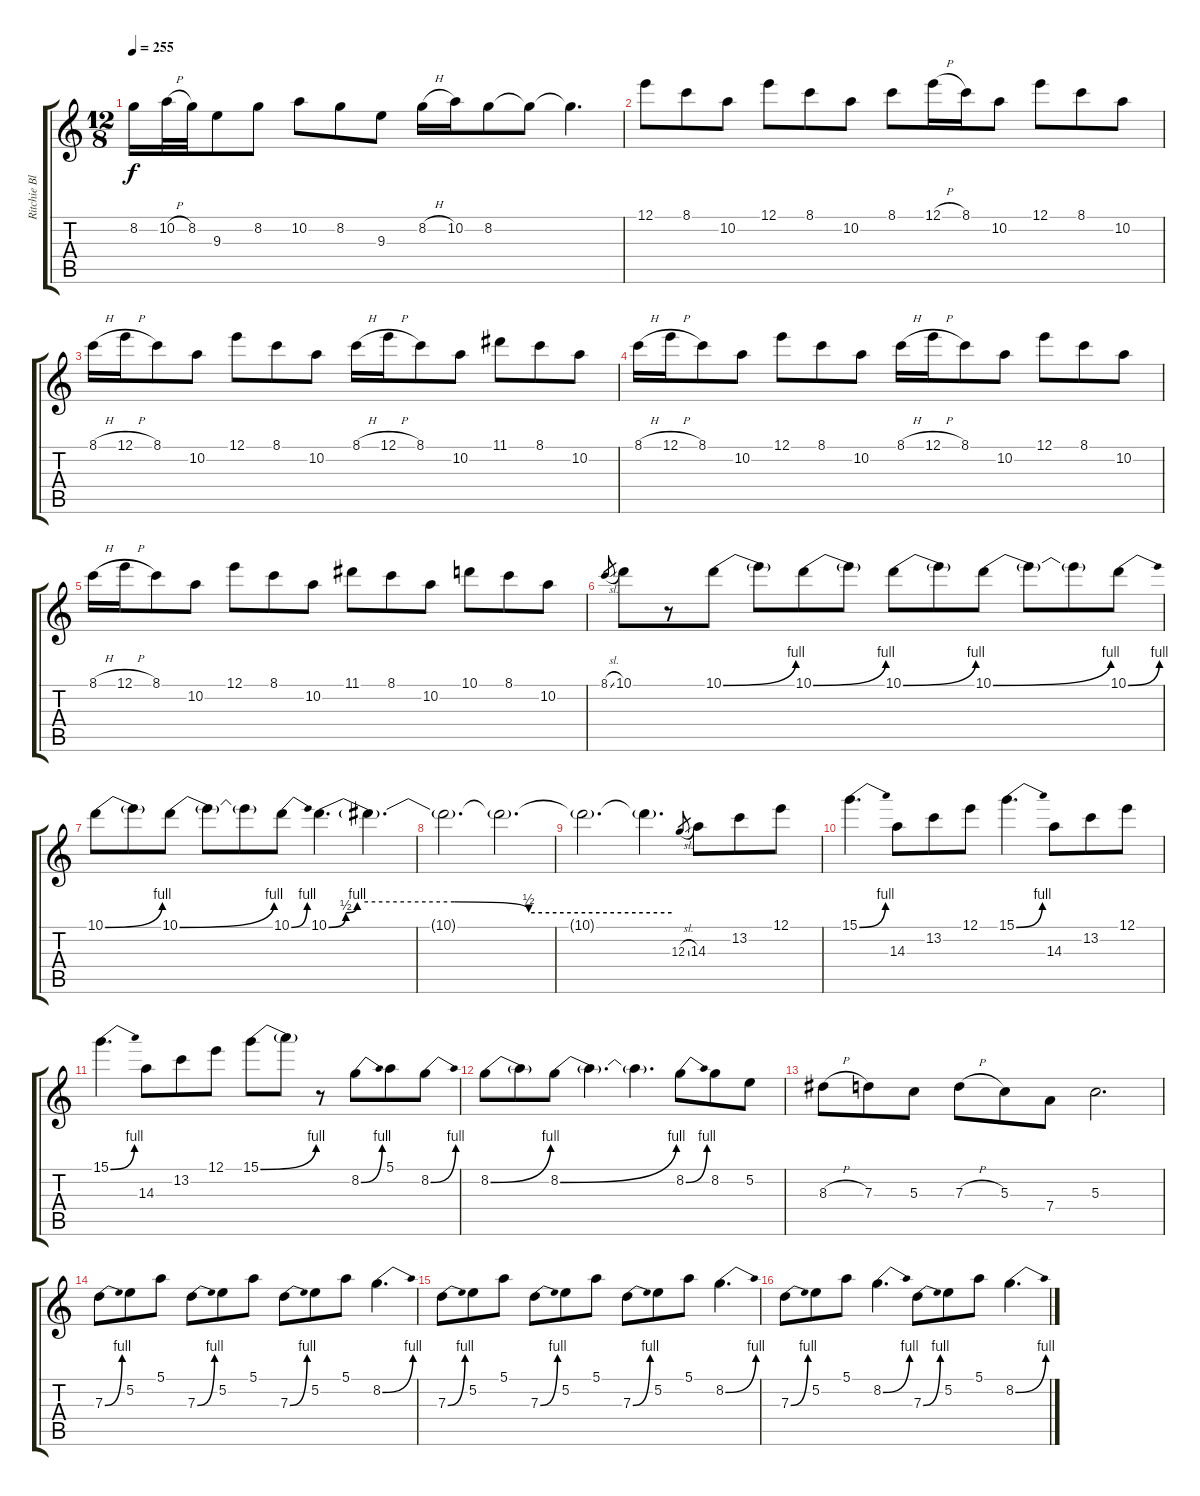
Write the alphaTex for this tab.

\track ("Ritchie Blackmore" "Ritchie Bl") {instrument overdrivenguitar}
\staff {score tabs}
\tuning (E4 B3 G3 D3 A2 E2) {hide}
\ts (12 8)
\tempo 255
\clef g2
\ks c
8.2.16{dy f} 10.2{h}.32 8.2.32 9.3.8 8.2.8 10.2.8 8.2.8 9.3.8 8.2{h}.16 10.2.16 8.2.8 8.2{t}.8 8.2{t}.4{d} |
12.1.8 8.1.8 10.2.8 12.1.8 8.1.8 10.2.8 8.1.8 12.1{h}.16 8.1.16 10.2.8 12.1.8 8.1.8 10.2.8 |
8.1{h}.16 12.1{h}.16 8.1.8 10.2.8 12.1.8 8.1.8 10.2.8 8.1{h}.16 12.1{h}.16 8.1.8 10.2.8 11.1.8 8.1.8 10.2.8 |
8.1{h}.16 12.1{h}.16 8.1.8 10.2.8 12.1.8 8.1.8 10.2.8 8.1{h}.16 12.1{h}.16 8.1.8 10.2.8 12.1.8 8.1.8 10.2.8 |
8.1{h}.16 12.1{h}.16 8.1.8 10.2.8 12.1.8 8.1.8 10.2.8 11.1.8 8.1.8 10.2.8 10.1.8 8.1.8 10.2.8 |
8.1{sl}.8{gr} 10.1.8 r.8 10.1{be (bend 0 0 60 4)}.8 10.1{t}.8 10.1{be (bend 0 0 60 4)}.8 10.1{t}.8 10.1{be (bend 0 0 60 4)}.8 10.1{t}.8 10.1{be (bend 0 0 60 4)}.8 10.1{t}.8 10.1{t}.8 10.1{be (bend 0 0 60 4)}.8 |
10.1{be (bend 0 0 60 4)}.8 10.1{t}.8 10.1{be (bend 0 0 60 4)}.8 10.1{t}.8 10.1{t}.8 10.1{be (bend 0 0 60 4)}.8 10.1{be (custom 0 0 3 2 5 4 22 4 35 2 60 2)}.4{d} 10.1{t}.4{d} |
10.1{t}.2{d} 10.1{t}.2{d} |
10.1{t}.2{d} 10.1{t}.4{d} 12.3{sl}.8{gr} 14.3.8 13.2.8 12.1.8 |
15.1{be (bend 0 0 60 4)}.4{d} 14.3.8 13.2.8 12.1.8 15.1{be (bend 0 0 60 4)}.4{d} 14.3.8 13.2.8 12.1.8 |
15.1{be (bend 0 0 60 4)}.4{d} 14.3.8 13.2.8 12.1.8 15.1{be (bend 0 0 60 4)}.8 15.1{t}.8 r.8 8.2{be (bend 0 0 60 4)}.8 5.1.8 8.2{be (bend 0 0 60 4)}.8 |
8.2{be (bend 0 0 60 4)}.8 8.2{t}.8 8.2{be (bend 0 0 60 4)}.8 8.2{t}.4{d} 8.2{t}.4{d} 8.2{be (bend 0 0 60 4)}.8 8.2.8 5.2.8 |
8.3{h}.8 7.3.8 5.3.8 7.3{h}.8 5.3.8 7.4.8 5.3.2{d} |
7.3{be (bend 0 0 60 4)}.8 5.2.8 5.1.8 7.3{be (bend 0 0 60 4)}.8 5.2.8 5.1.8 7.3{be (bend 0 0 60 4)}.8 5.2.8 5.1.8 8.2{be (bend 0 0 60 4)}.4{d} |
7.3{be (bend 0 0 60 4)}.8 5.2.8 5.1.8 7.3{be (bend 0 0 60 4)}.8 5.2.8 5.1.8 7.3{be (bend 0 0 60 4)}.8 5.2.8 5.1.8 8.2{be (bend 0 0 60 4)}.4{d} |
7.3{be (bend 0 0 60 4)}.8 5.2.8 5.1.8 8.2{be (bend 0 0 60 4)}.4{d} 7.3{be (bend 0 0 60 4)}.8 5.2.8 5.1.8 8.2{be (bend 0 0 60 4)}.4{d}
